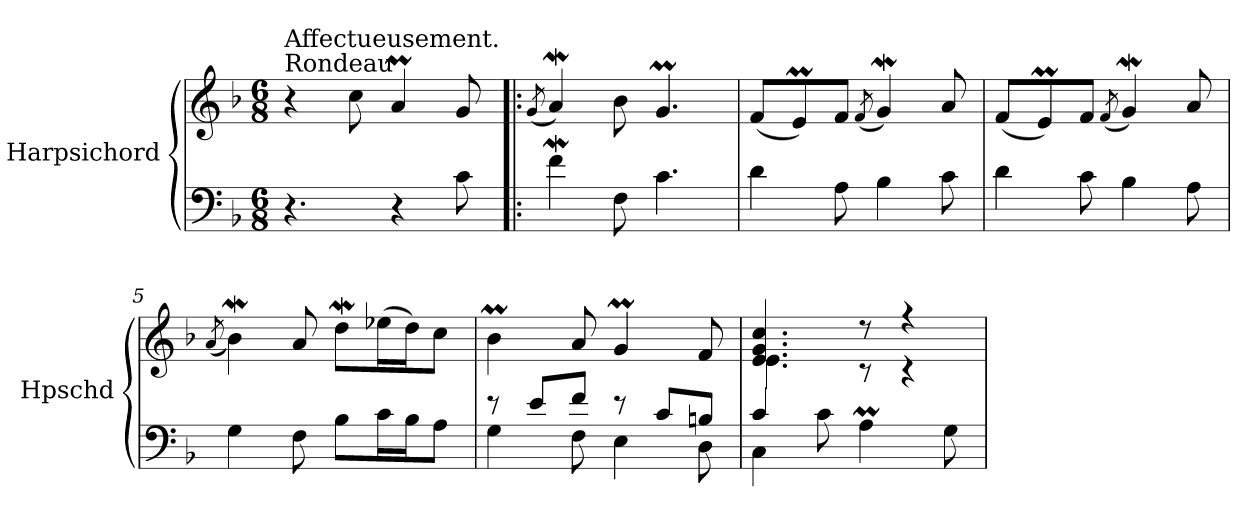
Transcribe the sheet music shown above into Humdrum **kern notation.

**kern	**kern
*part1	*part1
*staff2	*staff1
*I"Harpsichord	*
*I'Hpschd	*
*clefF4	*clefG2
*k[b-]	*k[b-]
*M6/8	*M6/8
=1	=1
!	!LO:TX:a:t=Rondeau
!	!LO:TX:a:t=Affectueusement.
4.r	4r
.	8cc\
4r	4am/
8c\	8g/
=2!|:	=2!|:
.	(8qg/
4fw\	4aW/)
8F\	8b-\
4.c\	4.gM/
=3	=3
4d\	(8f/L
.	8em/)
8A\	8f/J
.	(8qf/
4B-\	4gW/)
8c\	8a/
=4	=4
4d\	(8f/L
.	8em/)
8c\	8f/J
.	(8qf/
4B-\	4gW/)
8A\	8a/
=5	=5
.	(8qa/
4G\	4b-w\)
8F\	8a/
8B-\L	8ddW\L
16c\L	(16ee-X\L
16B-\J	16dd\J)
8A\J	8cc\J
=6	=6
*^	*
8r	4G\	4b-M\
8e/L	.	.
8f/J	8F\	8a/
8r	4E\	4gM/
8c/L	.	.
8Bn/J	8D\	8f/
!!LO:LB:g=z
=7	=7	=7
*	*	*^
4c/	4C\	4.e/ 4.g/ 4.cc/	4.e\
8c\	2ryy	.	.
4Am\	.	8r	8r
.	.	4r	4r
8G\	.	.	.
*v	*v	*	*
*	*v	*v
=	=
*-	*-
